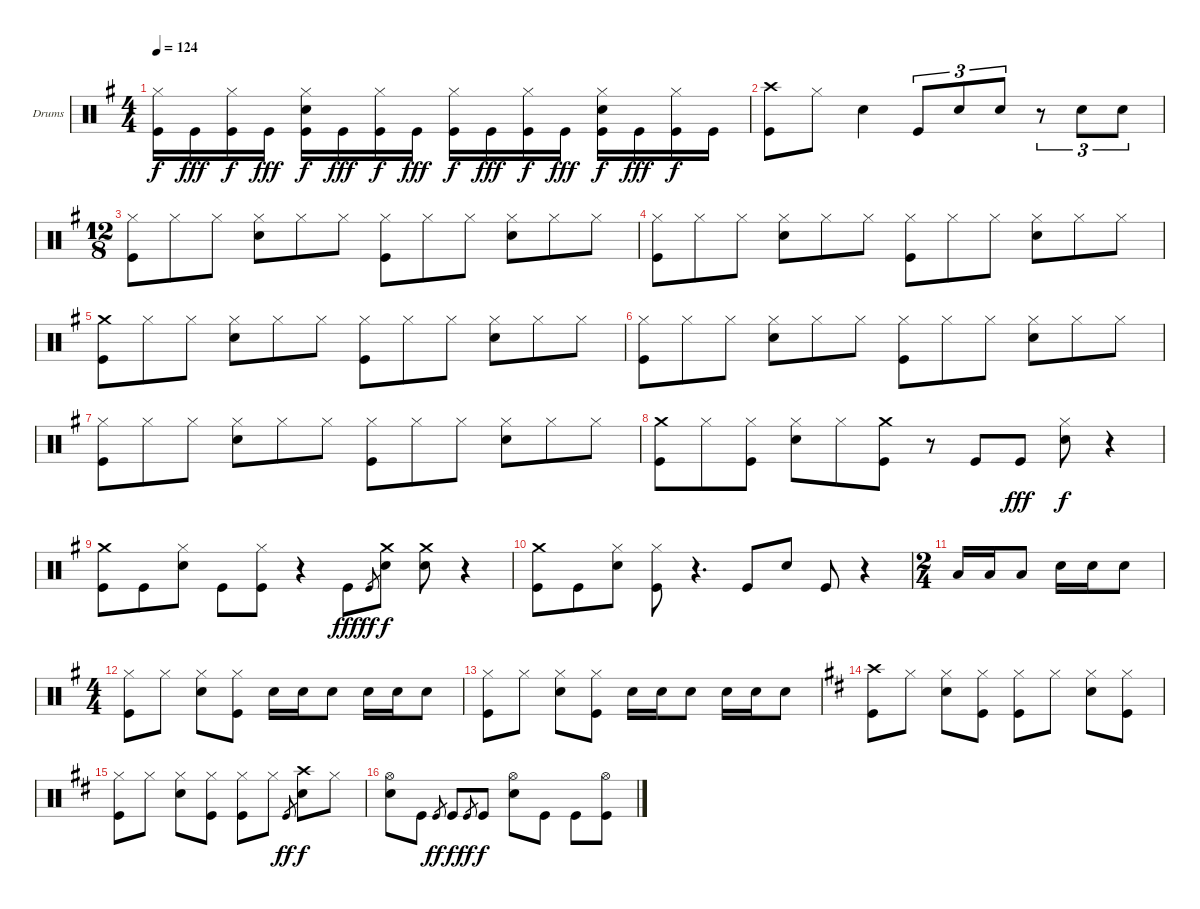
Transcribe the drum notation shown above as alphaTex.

\bracketExtendMode groupsimilarinstruments
\firstSystemTrackNameOrientation horizontal
\otherSystemsTrackNameOrientation horizontal
\track ("Drumkit" "Drums") {instrument percussion}
\staff {score}
\articulation defaults
\ts (4 4)
\tempo 124
\clef neutral
\scale
1.04288
\ks g
("Hi-Hat (closed)" "Kick (hit)").16{dy f} "Kick (hit)".16{dy fff} ("Hi-Hat (closed)" "Kick (hit)").16{dy f} "Kick (hit)".16{dy fff} ("Hi-Hat (closed)" "Kick (hit)" "Snare (hit) 2").16{dy f} "Kick (hit)".16{dy fff} ("Hi-Hat (closed)" "Kick (hit)").16{dy f} "Kick (hit)".16{dy fff} ("Hi-Hat (closed)" "Kick (hit)").16{dy f} "Kick (hit)".16{dy fff} ("Hi-Hat (closed)" "Kick (hit)").16{dy f} "Kick (hit)".16{dy fff} ("Hi-Hat (closed)" "Kick (hit)" "Snare (hit) 2").16{dy f} "Kick (hit)".16{dy fff} ("Hi-Hat (closed)" "Kick (hit)").16{dy f} "Kick (hit)".16 |
\scale
0.957125 ("Crash high (hit)" "Kick (hit)").8 "Hi-Hat (closed)".8 "Snare (hit) 2".4 "Kick (hit)".8{tu (3 2)} "Snare (hit) 2".8{tu (3 2)} "Snare (hit) 2".8{tu (3 2)} r.8{tu (3 2)} "Snare (hit) 2".8{tu (3 2)} "Snare (hit) 2".8{tu (3 2)} |
\ts (12 8)
\scale
1.07314 ("Hi-Hat (closed)" "Kick (hit)").8 "Hi-Hat (closed)".8 "Hi-Hat (closed)".8 ("Hi-Hat (closed)" "Snare (hit) 2").8 "Hi-Hat (closed)".8 "Hi-Hat (closed)".8 ("Hi-Hat (closed)" "Kick (hit)").8 "Hi-Hat (closed)".8 "Hi-Hat (closed)".8 ("Hi-Hat (closed)" "Snare (hit) 2").8 "Hi-Hat (closed)".8 "Hi-Hat (closed)".8 |
\scale
0.92686 ("Hi-Hat (closed)" "Kick (hit)").8 "Hi-Hat (closed)".8 "Hi-Hat (closed)".8 ("Hi-Hat (closed)" "Snare (hit) 2").8 "Hi-Hat (closed)".8 "Hi-Hat (closed)".8 ("Hi-Hat (closed)" "Kick (hit)").8 "Hi-Hat (closed)".8 "Hi-Hat (closed)".8 ("Hi-Hat (closed)" "Snare (hit) 2").8 "Hi-Hat (closed)".8 "Hi-Hat (closed)".8 |
\scale
1.04288 ("Crash medium (hit)" "Kick (hit)").8 "Hi-Hat (closed)".8 "Hi-Hat (closed)".8 ("Hi-Hat (closed)" "Snare (hit) 2").8 "Hi-Hat (closed)".8 "Hi-Hat (closed)".8 ("Hi-Hat (closed)" "Kick (hit)").8 "Hi-Hat (closed)".8 "Hi-Hat (closed)".8 ("Hi-Hat (closed)" "Snare (hit) 2").8 "Hi-Hat (closed)".8 "Hi-Hat (closed)".8 |
\scale
0.957125 ("Hi-Hat (closed)" "Kick (hit)").8 "Hi-Hat (closed)".8 "Hi-Hat (closed)".8 ("Hi-Hat (closed)" "Snare (hit) 2").8 "Hi-Hat (closed)".8 "Hi-Hat (closed)".8 ("Hi-Hat (closed)" "Kick (hit)").8 "Hi-Hat (closed)".8 "Hi-Hat (closed)".8 ("Hi-Hat (closed)" "Snare (hit) 2").8 "Hi-Hat (closed)".8 "Hi-Hat (closed)".8 |
\scale
1.04288 ("Hi-Hat (closed)" "Kick (hit)").8 "Hi-Hat (closed)".8 "Hi-Hat (closed)".8 ("Hi-Hat (closed)" "Snare (hit) 2").8 "Hi-Hat (closed)".8 "Hi-Hat (closed)".8 ("Hi-Hat (closed)" "Kick (hit)").8 "Hi-Hat (closed)".8 "Hi-Hat (closed)".8 ("Hi-Hat (closed)" "Snare (hit) 2").8 "Hi-Hat (closed)".8 "Hi-Hat (closed)".8 |
\scale
0.957125 ("Crash medium (hit)" "Kick (hit)").8 "Hi-Hat (closed)".8 ("Hi-Hat (closed)" "Kick (hit)").8 ("Hi-Hat (closed)" "Snare (hit) 2").8 "Hi-Hat (closed)".8 ("Crash medium (hit)" "Kick (hit)").8 r.8 "Kick (hit)".8 "Kick (hit)".8{dy fff} ("Hi-Hat (closed)" "Snare (hit) 2").8{dy f} r.4 |
\scale
1.04288 ("Crash medium (hit)" "Kick (hit)").8 "Kick (hit)".8 ("Hi-Hat (closed)" "Snare (hit) 2").8 "Kick (hit)".8 ("Hi-Hat (closed)" "Kick (hit)").8 r.4 "Kick (hit)".8{dy fff} "Kick (hit)".8{gr dy ff} ("Crash medium (hit)" "Snare (hit) 2").8{dy f} ("Crash medium (hit)" "Snare (hit) 2").8 r.4 |
\scale
0.957125 ("Crash medium (hit)" "Kick (hit)").8 "Kick (hit)".8 ("Hi-Hat (closed)" "Snare (hit) 2").8 ("Hi-Hat (closed)" "Kick (hit)").8 r.4{d} "Kick (hit)".8 "Snare (hit) 2".8 "Kick (hit)".8 r.4 |
\ts (2 4)
\scale
1.07314 "Low Tom (hit)".16 "Low Tom (hit)".16 "Low Tom (hit)".8 "Snare (hit) 2".16 "Snare (hit) 2".16 "Snare (hit) 2".8 |
\ts (4 4)
\scale
0.92686 ("Hi-Hat (closed)" "Kick (hit)").8 "Hi-Hat (closed)".8 ("Hi-Hat (closed)" "Snare (hit) 2").8 ("Hi-Hat (closed)" "Kick (hit)").8 "Snare (hit) 2".16 "Snare (hit) 2".16 "Snare (hit) 2".8 "Snare (hit) 2".16 "Snare (hit) 2".16 "Snare (hit) 2".8 |
\scale
1.04288 ("Hi-Hat (closed)" "Kick (hit)").8 "Hi-Hat (closed)".8 ("Hi-Hat (closed)" "Snare (hit) 2").8 ("Hi-Hat (closed)" "Kick (hit)").8 "Snare (hit) 2".16 "Snare (hit) 2".16 "Snare (hit) 2".8 "Snare (hit) 2".16 "Snare (hit) 2".16 "Snare (hit) 2".8 |
\scale
0.957125
\ks d
("Crash high (hit)" "Kick (hit)").8 "Hi-Hat (closed)".8 ("Hi-Hat (closed)" "Snare (hit) 2").8 ("Hi-Hat (closed)" "Kick (hit)").8 ("Hi-Hat (closed)" "Kick (hit)").8 "Hi-Hat (closed)".8 ("Hi-Hat (closed)" "Snare (hit) 2").8 ("Hi-Hat (closed)" "Kick (hit)").8 |
\scale
1.05044 ("Hi-Hat (closed)" "Kick (hit)").8 "Hi-Hat (closed)".8 ("Hi-Hat (closed)" "Snare (hit) 2").8 ("Hi-Hat (closed)" "Kick (hit)").8 ("Hi-Hat (closed)" "Kick (hit)").8 "Hi-Hat (closed)".8 "Kick (hit)".8{gr dy ff} ("Crash high (hit)" "Snare (hit) 2").8{dy f} "Hi-Hat (closed)".8 |
\scale
0.949559 ("Hi-Hat (open)" "Snare (hit) 2").8 "Kick (hit)".8 "Kick (hit)".8{gr dy ff} "Kick (hit)".8{dy f} "Kick (hit)".8{gr dy ff} "Kick (hit)".8{dy f} ("Hi-Hat (open)" "Snare (hit) 2").8 "Kick (hit)".8 "Kick (hit)".8 ("Hi-Hat (open)" "Kick (hit)").8
